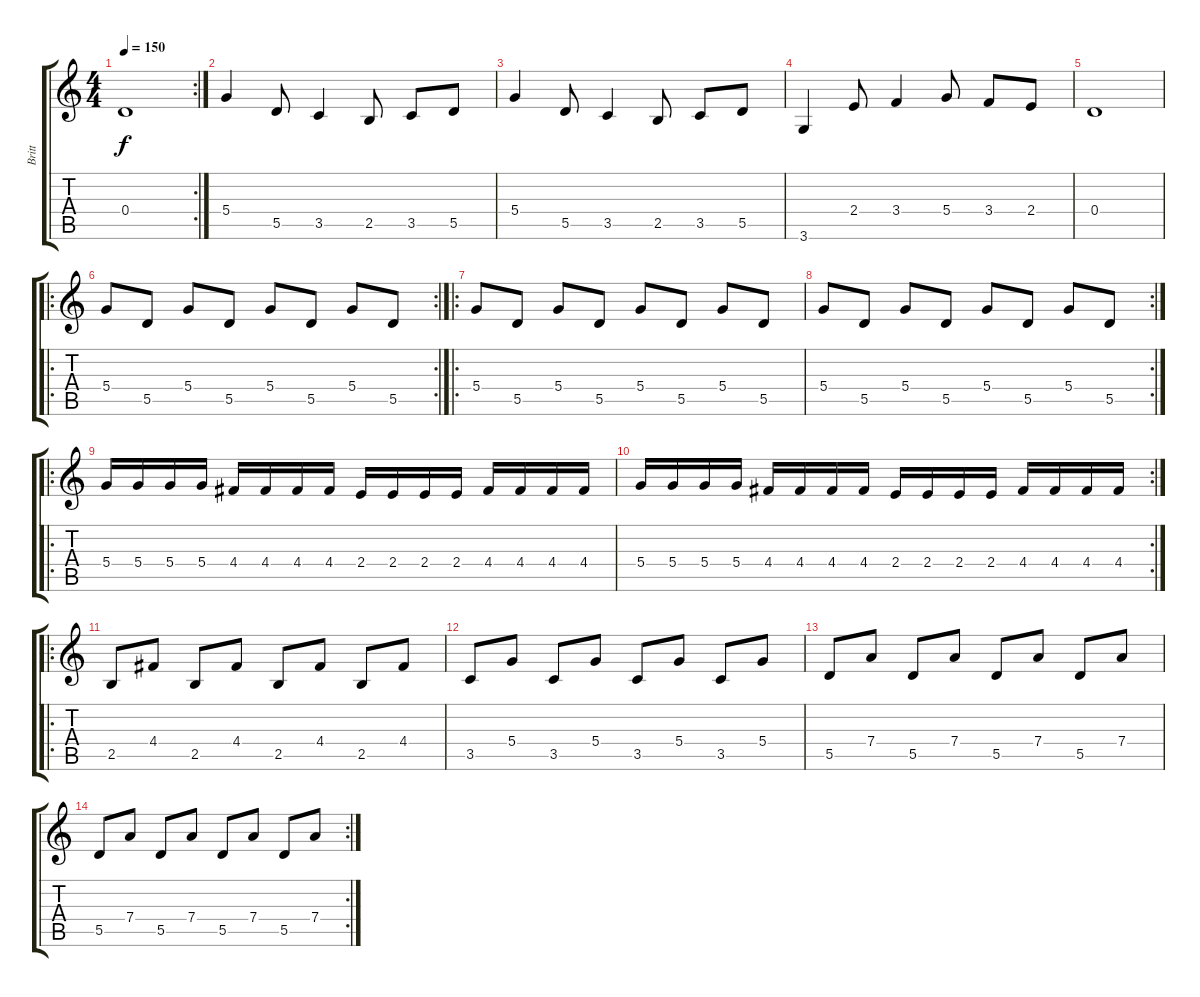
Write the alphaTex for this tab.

\track ("Britt" "Britt") {instrument distortionguitar}
\staff {score tabs}
\tuning (E4 B3 G3 D3 A2 E2) {hide}
\rc 2
\ts (4 4)
\tempo 150
\clef g2
\ks c
0.4.1{dy f} |
5.4.4 5.5.8 3.5.4 2.5.8 3.5.8 5.5.8 |
5.4.4 5.5.8 3.5.4 2.5.8 3.5.8 5.5.8 |
3.6.4 2.4.8 3.4.4 5.4.8 3.4.8 2.4.8 |
0.4.1 |
\ro
\rc 2
5.4.8 5.5.8 5.4.8 5.5.8 5.4.8 5.5.8 5.4.8 5.5.8 |
\ro
5.4.8 5.5.8 5.4.8 5.5.8 5.4.8 5.5.8 5.4.8 5.5.8 |
\rc 2
5.4.8 5.5.8 5.4.8 5.5.8 5.4.8 5.5.8 5.4.8 5.5.8 |
\ro
5.4.16 5.4.16 5.4.16 5.4.16 4.4.16 4.4.16 4.4.16 4.4.16 2.4.16 2.4.16 2.4.16 2.4.16 4.4.16 4.4.16 4.4.16 4.4.16 |
\rc 2
5.4.16 5.4.16 5.4.16 5.4.16 4.4.16 4.4.16 4.4.16 4.4.16 2.4.16 2.4.16 2.4.16 2.4.16 4.4.16 4.4.16 4.4.16 4.4.16 |
\ro
2.5.8 4.4.8 2.5.8 4.4.8 2.5.8 4.4.8 2.5.8 4.4.8 |
3.5.8 5.4.8 3.5.8 5.4.8 3.5.8 5.4.8 3.5.8 5.4.8 |
5.5.8 7.4.8 5.5.8 7.4.8 5.5.8 7.4.8 5.5.8 7.4.8 |
\rc 2
5.5.8 7.4.8 5.5.8 7.4.8 5.5.8 7.4.8 5.5.8 7.4.8
